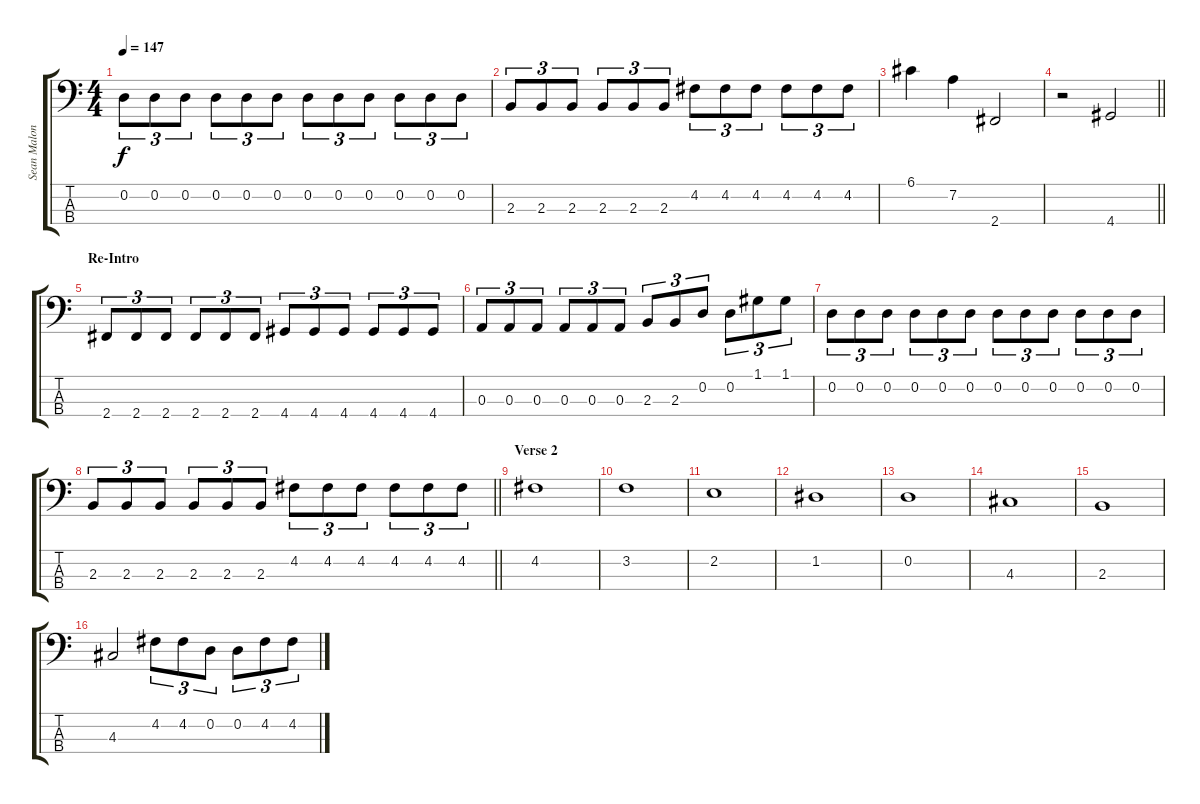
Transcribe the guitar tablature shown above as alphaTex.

\track ("Sean Malone" "Sean Malon") {instrument fretlessbass}
\staff {score tabs}
\tuning (G2 D2 A1 E1) {hide}
\ts (4 4)
\tempo 147
\clef f4
\ks c
0.2.8{tu (3 2) dy f} 0.2.8{tu (3 2)} 0.2.8{tu (3 2)} 0.2.8{tu (3 2)} 0.2.8{tu (3 2)} 0.2.8{tu (3 2)} 0.2.8{tu (3 2)} 0.2.8{tu (3 2)} 0.2.8{tu (3 2)} 0.2.8{tu (3 2)} 0.2.8{tu (3 2)} 0.2.8{tu (3 2)} |
2.3.8{tu (3 2)} 2.3.8{tu (3 2)} 2.3.8{tu (3 2)} 2.3.8{tu (3 2)} 2.3.8{tu (3 2)} 2.3.8{tu (3 2)} 4.2.8{tu (3 2)} 4.2.8{tu (3 2)} 4.2.8{tu (3 2)} 4.2.8{tu (3 2)} 4.2.8{tu (3 2)} 4.2.8{tu (3 2)} |
6.1.4 7.2.4 2.4.2 |
\barLineRight lightlight
r.2 4.4.2 |
\section ("" "Re-Intro")
2.4.8{tu (3 2)} 2.4.8{tu (3 2)} 2.4.8{tu (3 2)} 2.4.8{tu (3 2)} 2.4.8{tu (3 2)} 2.4.8{tu (3 2)} 4.4.8{tu (3 2)} 4.4.8{tu (3 2)} 4.4.8{tu (3 2)} 4.4.8{tu (3 2)} 4.4.8{tu (3 2)} 4.4.8{tu (3 2)} |
0.3.8{tu (3 2)} 0.3.8{tu (3 2)} 0.3.8{tu (3 2)} 0.3.8{tu (3 2)} 0.3.8{tu (3 2)} 0.3.8{tu (3 2)} 2.3.8{tu (3 2)} 2.3.8{tu (3 2)} 0.2.8{tu (3 2)} 0.2.8{tu (3 2)} 1.1.8{tu (3 2)} 1.1.8{tu (3 2)} |
0.2.8{tu (3 2)} 0.2.8{tu (3 2)} 0.2.8{tu (3 2)} 0.2.8{tu (3 2)} 0.2.8{tu (3 2)} 0.2.8{tu (3 2)} 0.2.8{tu (3 2)} 0.2.8{tu (3 2)} 0.2.8{tu (3 2)} 0.2.8{tu (3 2)} 0.2.8{tu (3 2)} 0.2.8{tu (3 2)} |
\barLineRight lightlight
2.3.8{tu (3 2)} 2.3.8{tu (3 2)} 2.3.8{tu (3 2)} 2.3.8{tu (3 2)} 2.3.8{tu (3 2)} 2.3.8{tu (3 2)} 4.2.8{tu (3 2)} 4.2.8{tu (3 2)} 4.2.8{tu (3 2)} 4.2.8{tu (3 2)} 4.2.8{tu (3 2)} 4.2.8{tu (3 2)} |
\section ("" "Verse 2")
4.2.1 |
3.2.1 |
2.2.1 |
1.2.1 |
0.2.1 |
4.3.1 |
2.3.1 |
4.3.2 4.2.8{tu (3 2)} 4.2.8{tu (3 2)} 0.2.8{tu (3 2)} 0.2.8{tu (3 2)} 4.2.8{tu (3 2)} 4.2.8{tu (3 2)}
